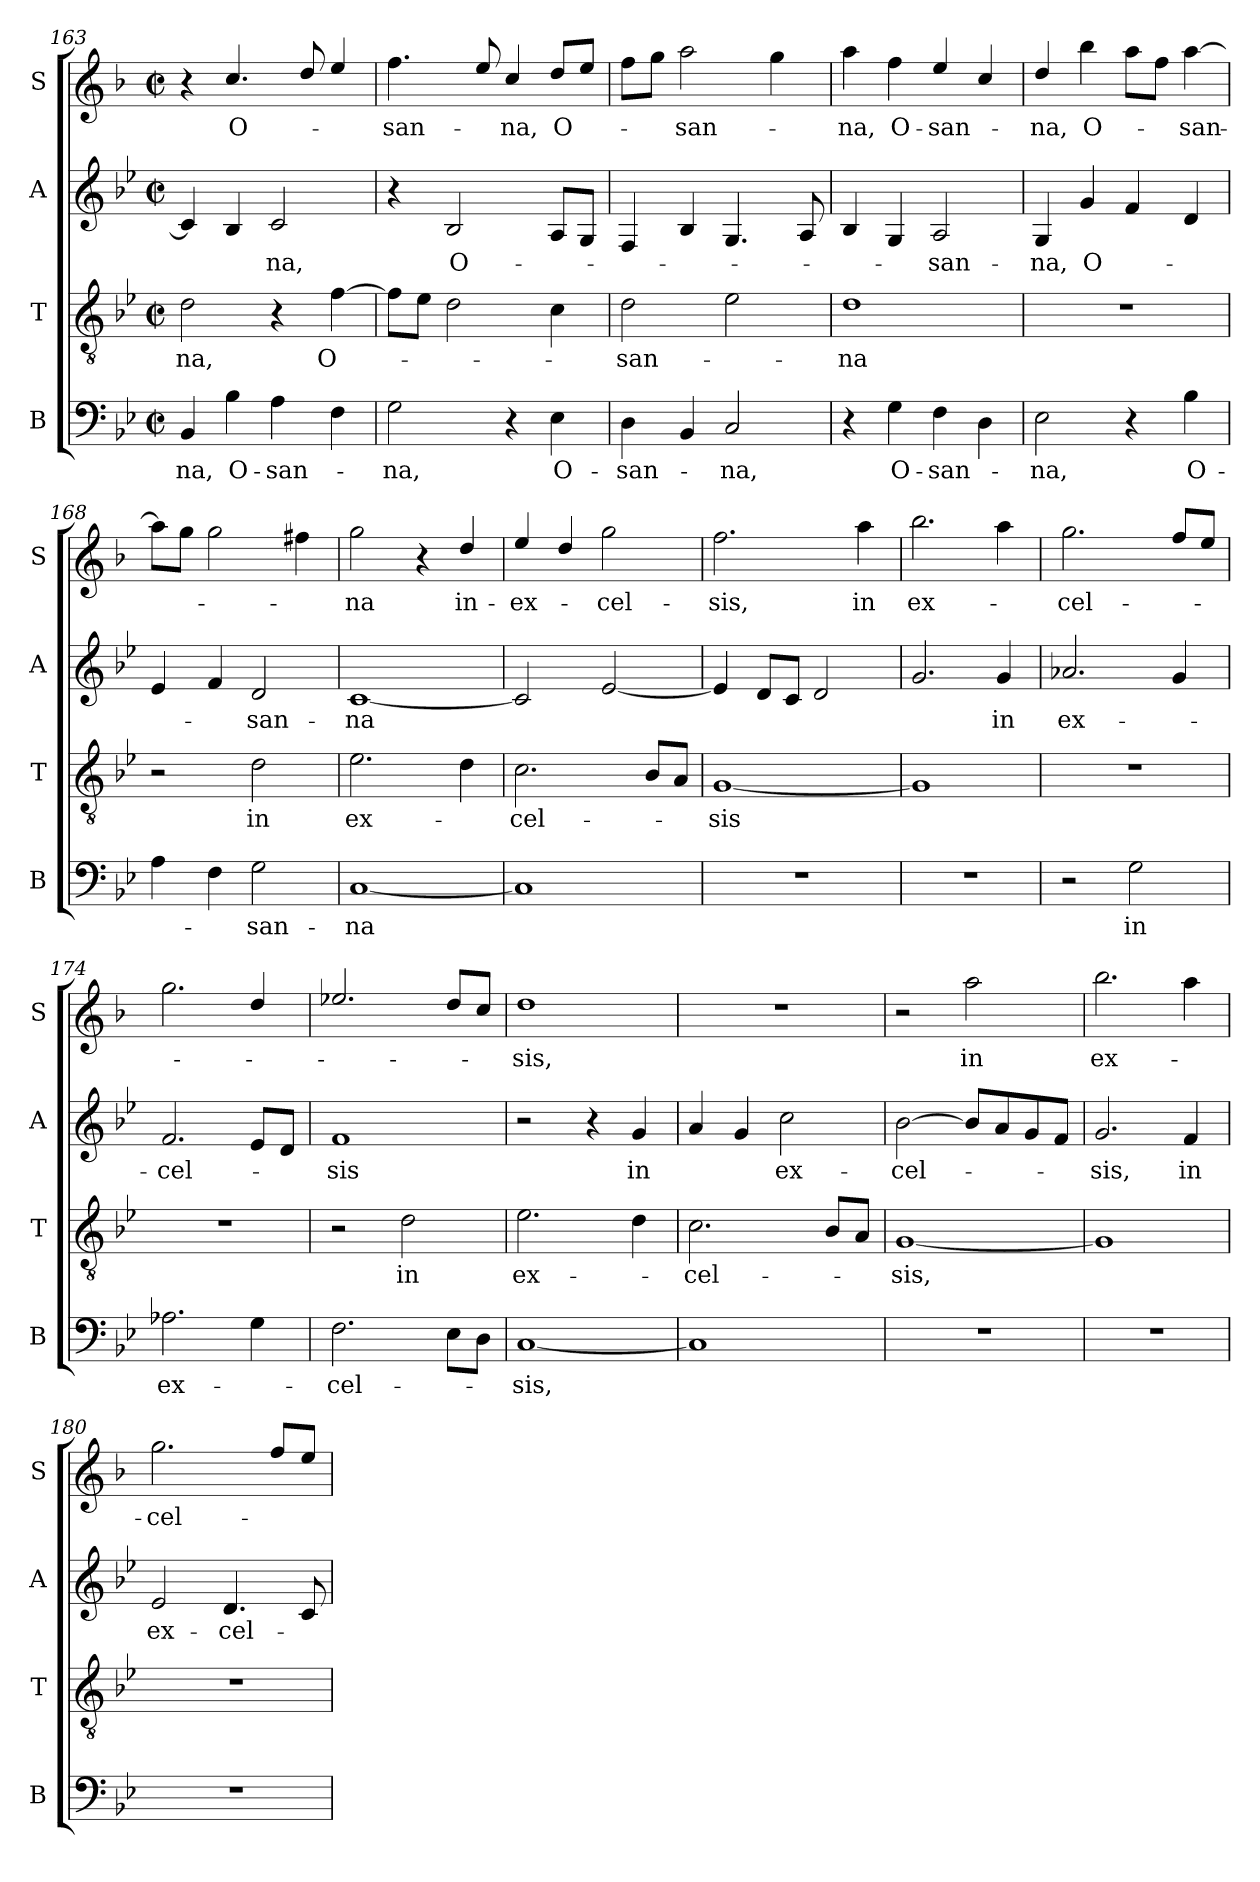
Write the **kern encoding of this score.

**kern	**text	**kern	**text	**kern	**text	**kern	**text
*part4	*part4	*part3	*part3	*part2	*part2	*part1	*part1
*staff4	*staff4	*staff3	*staff3	*staff2	*staff2	*staff1	*staff1
*I"B	*	*I"T	*	*I"A	*	*I"S	*
*I'B	*	*I'T	*	*I'A	*	*I'S	*
!!LO:PB:g=z
*clefF4	*	*clefGv2	*	*clefG2	*	*clefG2	*
*	*	*	*	*	*	*ITrd4c7	*
*k[b-e-]	*	*k[b-e-]	*	*k[b-e-]	*	*k[b-e-]	*
*M2/2	*	*M2/2	*	*M2/2	*	*M2/2	*
*met(c|)	*	*met(c|)	*	*met(c|)	*	*met(c|)	*
=163	=163	=163	=163	=163	=163	=163	=163
!	!LO:LY:b	!	!LO:LY:b	!	!	!	!
4BB-/	-na,	2d\	-na,	4c/]	.	4r	.
!	!LO:LY:b	!	!	!	!	!	!LO:LY:b
4B-\	O-	.	.	4B-/	.	4.f/	O-
!	!LO:LY:b	!	!	!	!LO:LY:b	!	!
4A\	-san-	4r	.	2c/	-na,	.	.
.	.	.	.	.	.	8g/	.
!	!	!	!LO:LY:b	!	!	!	!
4F\	.	[4f\	O-	.	.	4a/	.
=164	=164	=164	=164	=164	=164	=164	=164
!	!LO:LY:b	!	!	!	!	!	!LO:LY:b
2G\	-na,	8f\L]	.	4r	.	4.b-\	-san-
.	.	8e-\J	.	.	.	.	.
!	!	!	!	!	!LO:LY:b	!	!
.	.	2d\	.	2B-/	O-	.	.
.	.	.	.	.	.	8a/	.
!	!	!	!	!	!	!	!LO:LY:b
4r	.	.	.	.	.	4f/	-na,
!	!LO:LY:b	!	!	!	!	!	!LO:LY:b
4E-\	O-	4c\	.	8A/L	.	8g/L	O-
.	.	.	.	8G/J	.	8a/J	.
=165	=165	=165	=165	=165	=165	=165	=165
!	!LO:LY:b	!	!LO:LY:b	!	!	!	!
4D\	-san-	2d\	-san-	4F/	.	8b-\L	.
.	.	.	.	.	.	8cc\J	.
!	!	!	!	!	!	!	!LO:LY:b
4BB-/	.	.	.	4B-/	.	2dd\	-san-
!	!LO:LY:b	!	!	!	!	!	!
2C/	-na,	2e-\	.	4.G/	.	.	.
.	.	.	.	.	.	4cc\	.
.	.	.	.	8A/	.	.	.
=166	=166	=166	=166	=166	=166	=166	=166
!	!	!	!LO:LY:b	!	!	!	!LO:LY:b
4r	.	1d	-na	4B-/	.	4dd\	-na,
!	!LO:LY:b	!	!	!	!	!	!LO:LY:b
4G\	O-	.	.	4G/	.	4b-\	O-
!	!LO:LY:b	!	!	!	!LO:LY:b	!	!LO:LY:b
4F\	-san-	.	.	2A/	-san-	4a/	-san-
4D\	.	.	.	.	.	4f/	.
=167	=167	=167	=167	=167	=167	=167	=167
!	!LO:LY:b	!	!	!	!LO:LY:b	!	!LO:LY:b
2E-\	-na,	1r	.	4G/	-na,	4g/	-na,
!	!	!	!	!	!LO:LY:b	!	!LO:LY:b
.	.	.	.	4g/	O-	4ee-\	O-
4r	.	.	.	4f/	.	8dd\L	.
.	.	.	.	.	.	8b-\J	.
!	!LO:LY:b	!	!	!	!	!	!LO:LY:b
4B-\	O-	.	.	4d/	.	[4dd\	-san-
=168	=168	=168	=168	=168	=168	=168	=168
4A\	.	2r	.	4e-/	.	8dd\L]	.
.	.	.	.	.	.	8cc\J	.
4F\	.	.	.	4f/	.	2cc\	.
!	!LO:LY:b	!	!LO:LY:b	!	!LO:LY:b	!	!
2G\	-san-	2d\	in	2d/	-san-	.	.
.	.	.	.	.	.	4bn\	.
!!LO:LB:g=z
=169	=169	=169	=169	=169	=169	=169	=169
!	!LO:LY:b	!	!LO:LY:b	!	!LO:LY:b	!	!LO:LY:b
[1C	-na	2.e-\	ex-	[1c	-na	2cc\	-na
.	.	.	.	.	.	4r	.
!	!	!	!	!	!	!	!LO:LY:b
.	.	4d\	.	.	.	4g/	in-
=170	=170	=170	=170	=170	=170	=170	=170
!	!	!	!LO:LY:b	!	!	!	!LO:LY:b
1C]	.	2.c\	-cel-	2c/]	.	4a/	ex-
.	.	.	.	.	.	4g/	.
!	!	!	!	!	!	!	!LO:LY:b
.	.	.	.	[2e-/	.	2cc\	-cel-
.	.	8B-/L	.	.	.	.	.
.	.	8A/J	.	.	.	.	.
=171	=171	=171	=171	=171	=171	=171	=171
!	!	!	!LO:LY:b	!	!	!	!LO:LY:b
1r	.	[1G	-sis	4e-/]	.	2.b-\	-sis,
.	.	.	.	8d/L	.	.	.
.	.	.	.	8c/J	.	.	.
.	.	.	.	2d/	.	.	.
!	!	!	!	!	!	!	!LO:LY:b
.	.	.	.	.	.	4dd\	in
=172	=172	=172	=172	=172	=172	=172	=172
!	!	!	!	!	!	!	!LO:LY:b
1r	.	1G]	.	2.g/	.	2.ee-\	ex-
!	!	!	!	!	!LO:LY:b	!	!
.	.	.	.	4g/	in	4dd\	.
=173	=173	=173	=173	=173	=173	=173	=173
!	!	!	!	!	!LO:LY:b	!	!LO:LY:b
2r	.	1r	.	2.a-X/	ex-	2.cc\	-cel-
!	!LO:LY:b	!	!	!	!	!	!
2G\	in	.	.	.	.	.	.
.	.	.	.	4g/	.	8b-/L	.
.	.	.	.	.	.	8a/J	.
=174	=174	=174	=174	=174	=174	=174	=174
!	!LO:LY:b	!	!	!	!LO:LY:b	!	!
2.A-X\	ex-	1r	.	2.f/	-cel-	2.cc\	.
4G\	.	.	.	8e-/L	.	4g/	.
.	.	.	.	8d/J	.	.	.
=175	=175	=175	=175	=175	=175	=175	=175
!	!LO:LY:b	!	!	!	!LO:LY:b	!	!
2.F\	-cel-	2r	.	1f	-sis	2.a-X/	.
!	!	!	!LO:LY:b	!	!	!	!
.	.	2d\	in	.	.	.	.
8E-\L	.	.	.	.	.	8g/L	.
8D\J	.	.	.	.	.	8f/J	.
=176	=176	=176	=176	=176	=176	=176	=176
!	!LO:LY:b	!	!LO:LY:b	!	!	!	!LO:LY:b
[1C	-sis,	2.e-\	ex-	2r	.	1g	-sis,
.	.	.	.	4r	.	.	.
!	!	!	!	!	!LO:LY:b	!	!
.	.	4d\	.	4g/	in	.	.
=177	=177	=177	=177	=177	=177	=177	=177
!	!	!	!LO:LY:b	!	!	!	!
1C]	.	2.c\	-cel-	4a/	.	1r	.
.	.	.	.	4g/	.	.	.
!	!	!	!	!	!LO:LY:b	!	!
.	.	.	.	2cc\	ex-	.	.
.	.	8B-/L	.	.	.	.	.
.	.	8A/J	.	.	.	.	.
!!LO:LB:g=z
=178	=178	=178	=178	=178	=178	=178	=178
!	!	!	!LO:LY:b	!	!LO:LY:b	!	!
1r	.	[1G	-sis,	[2b-\	-cel-	2r	.
!	!	!	!	!	!	!	!LO:LY:b
.	.	.	.	8b-/L]	.	2dd\	in
.	.	.	.	8a/	.	.	.
.	.	.	.	8g/	.	.	.
.	.	.	.	8f/J	.	.	.
=179	=179	=179	=179	=179	=179	=179	=179
!	!	!	!	!	!LO:LY:b	!	!LO:LY:b
1r	.	1G]	.	2.g/	-sis,	2.ee-\	ex-
!	!	!	!	!	!LO:LY:b	!	!
.	.	.	.	4f/	in	4dd\	.
=180	=180	=180	=180	=180	=180	=180	=180
!	!	!	!	!	!LO:LY:b	!	!LO:LY:b
1r	.	1r	.	2e-/	ex-	2.cc\	-cel-
!	!	!	!	!	!LO:LY:b	!	!
.	.	.	.	4.d/	-cel-	.	.
.	.	.	.	.	.	8b-/L	.
.	.	.	.	8c/	.	8a/J	.
=	=	=	=	=	=	=	=
*-	*-	*-	*-	*-	*-	*-	*-
